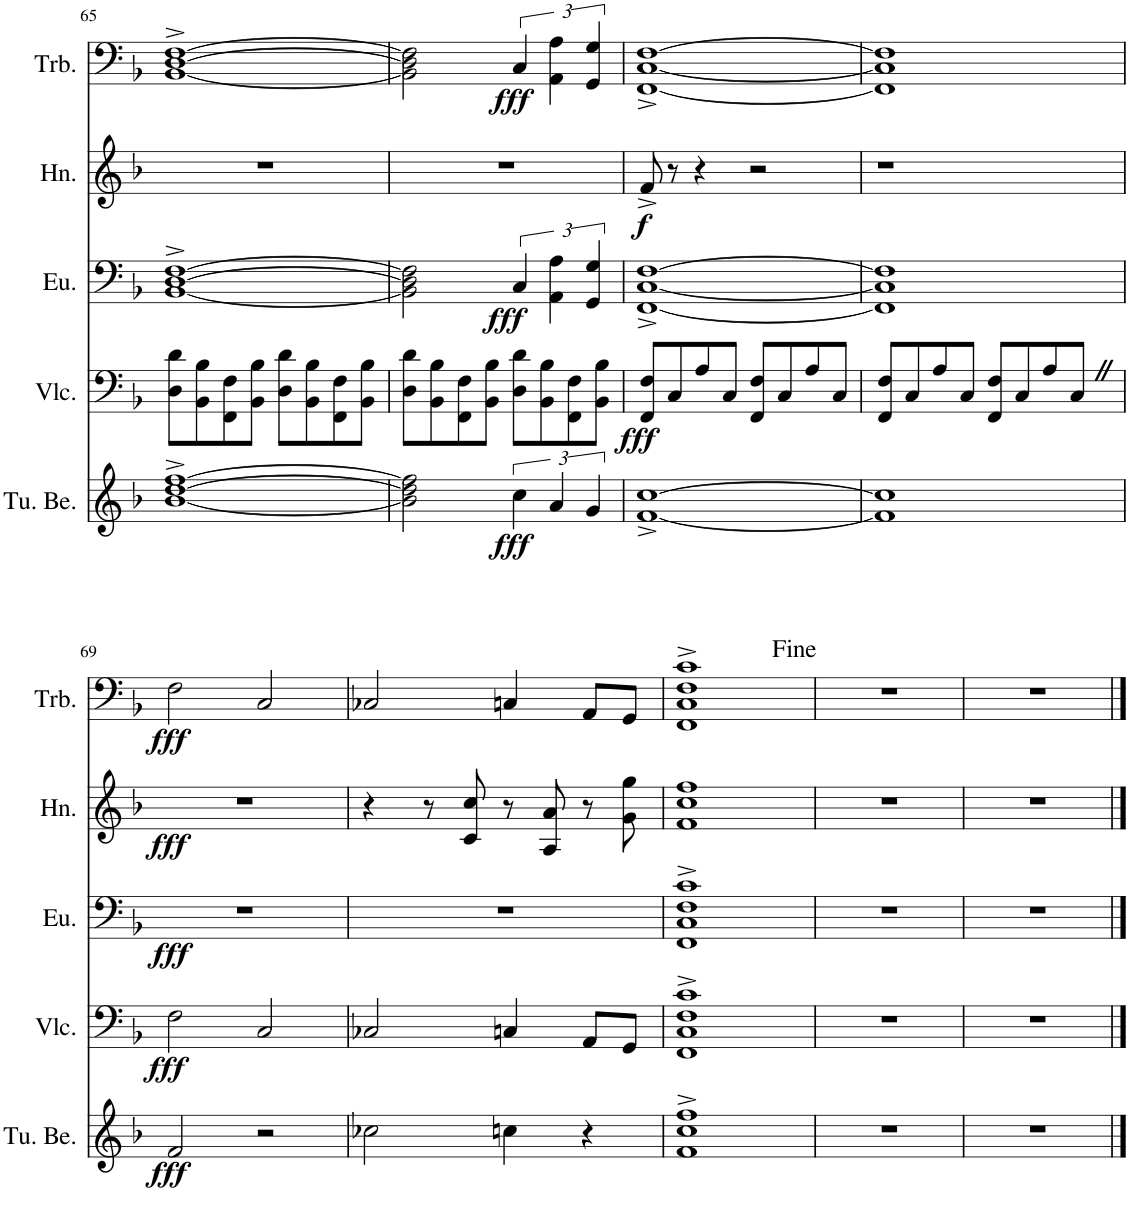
**kern	**dynam	**kern	**dynam	**kern	**dynam	**kern	**dynam	**kern	**dynam
*part5	*part5	*part4	*part4	*part3	*part3	*part2	*part2	*part1	*part1
*staff5	*staff5	*staff4	*staff4	*staff3	*staff3	*staff2	*staff2	*staff1	*staff1
*I"Tubular Bells	*	*I"Violoncello	*	*I"Euphonium	*	*I"Horn	*	*I"Trombone	*
*I'Tu. Be.	*	*I'Vlc.	*	*I'Eu.	*	*I'Hn.	*	*I'Trb.	*
!!LO:PB:g=z
*clefG2	*	*clefF4	*	*clefF4	*	*clefG2	*	*clefF4	*
*	*	*	*	*	*	*Trd4c7	*	*	*
*k[b-]	*	*k[b-]	*	*k[b-]	*	*k[b-]	*	*k[b-]	*
*M4/4	*	*M4/4	*	*M4/4	*	*M4/4	*	*M4/4	*
=65	=65	=65	=65	=65	=65	=65	=65	=65	=65
[1b-^ [1dd^ [1ff^	.	8D\ 8d\L	.	[1BB-^ [1D^ [1F^	.	1r	.	[1BB-^ [1D^ [1F^	.
.	.	8BB-\ 8B-\	.	.	.	.	.	.	.
.	.	8FF\ 8F\	.	.	.	.	.	.	.
.	.	8BB-\ 8B-\J	.	.	.	.	.	.	.
.	.	8D\ 8d\L	.	.	.	.	.	.	.
.	.	8BB-\ 8B-\	.	.	.	.	.	.	.
.	.	8FF\ 8F\	.	.	.	.	.	.	.
.	.	8BB-\ 8B-\J	.	.	.	.	.	.	.
=66	=66	=66	=66	=66	=66	=66	=66	=66	=66
2b-\] 2dd\] 2ff\]	.	8D\ 8d\L	.	2BB-\] 2D\] 2F\]	.	1r	.	2BB-\] 2D\] 2F\]	.
.	.	8BB-\ 8B-\	.	.	.	.	.	.	.
.	.	8FF\ 8F\	.	.	.	.	.	.	.
.	.	8BB-\ 8B-\J	.	.	.	.	.	.	.
!	!LO:DY:b	!	!	!	!LO:DY:b	!	!	!	!LO:DY:b
6cc\	fff	8D\ 8d\L	.	6C/	fff	.	.	6C/	fff
.	.	8BB-\ 8B-\	.	.	.	.	.	.	.
6a/	.	.	.	6AA\ 6A\	.	.	.	6AA\ 6A\	.
.	.	8FF\ 8F\	.	.	.	.	.	.	.
6g/	.	.	.	6GG/ 6G/	.	.	.	6GG/ 6G/	.
.	.	8BB-\ 8B-\J	.	.	.	.	.	.	.
=67	=67	=67	=67	=67	=67	=67	=67	=67	=67
!	!	!	!LO:DY:b	!	!	!	!LO:DY:b	!	!
[1f^ [1cc^	.	8FF/ 8F/L	fff	[1FF^ [1C^ [1F^	.	8f^/	f	[1FF^ [1C^ [1F^	.
.	.	8C/	.	.	.	8r	.	.	.
.	.	8A/	.	.	.	4r	.	.	.
.	.	8C/J	.	.	.	.	.	.	.
.	.	8FF/ 8F/L	.	.	.	2r	.	.	.
.	.	8C/	.	.	.	.	.	.	.
.	.	8A/	.	.	.	.	.	.	.
.	.	8C/J	.	.	.	.	.	.	.
=68	=68	=68	=68	=68	=68	=68	=68	=68	=68
1f] 1cc]	.	8FF/ 8F/L	.	1FF] 1C] 1F]	.	1r	.	1FF] 1C] 1F]	.
.	.	8C/	.	.	.	.	.	.	.
.	.	8A/	.	.	.	.	.	.	.
.	.	8C/J	.	.	.	.	.	.	.
.	.	8FF/ 8F/L	.	.	.	.	.	.	.
.	.	8C/	.	.	.	.	.	.	.
.	.	8A/	.	.	.	.	.	.	.
.	.	8CZ/J	.	.	.	.	.	.	.
!!LO:LB:g=z
=69	=69	=69	=69	=69	=69	=69	=69	=69	=69
!	!LO:DY:b	!	!LO:DY:b	!	!LO:DY:b	!	!LO:DY:b	!	!LO:DY:b
2f/	fff	2F\	fff	1r	fff	1r	fff	2F\	fff
2r	.	2C/	.	.	.	.	.	2C/	.
=70	=70	=70	=70	=70	=70	=70	=70	=70	=70
2cc-X\	.	2C-X/	.	1r	.	4r	.	2C-X/	.
.	.	.	.	.	.	8r	.	.	.
.	.	.	.	.	.	8c/ 8cc/	.	.	.
4ccn\	.	4Cn/	.	.	.	8r	.	4Cn/	.
.	.	.	.	.	.	8A/ 8a/	.	.	.
4r	.	8AA/L	.	.	.	8r	.	8AA/L	.
.	.	8GG/J	.	.	.	8g\ 8gg\	.	8GG/J	.
=71	=71	=71	=71	=71	=71	=71	=71	=71	=71
1f^ 1cc^ 1ff^	.	1FF^ 1C^ 1F^ 1c^	.	1FF^ 1C^ 1F^ 1c^	.	1f 1cc 1ff	.	1FF^ 1C^ 1F^ 1c^	.
=72	=72	=72	=72	=72	=72	=72	=72	=72	=72
1r	.	1r	.	1r	.	1r	.	1r	.
=73	=73	=73	=73	=73	=73	=73	=73	=73	=73
1r	.	1r	.	1r	.	1r	.	1r	.
==	==	==	==	==	==	==	==	==	==
*-	*-	*-	*-	*-	*-	*-	*-	*-	*-
